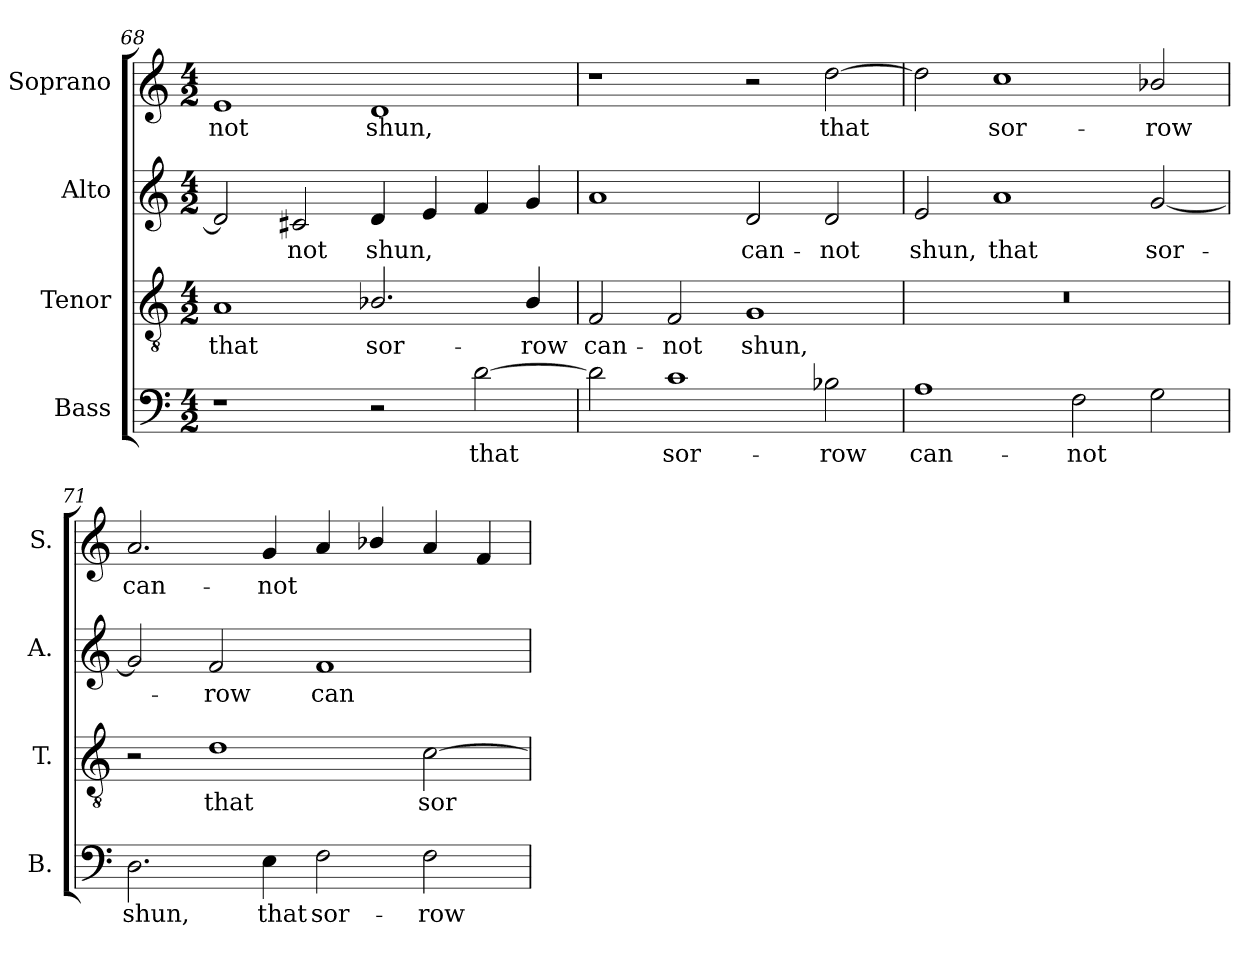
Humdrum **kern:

**kern	**text	**kern	**text	**kern	**text	**kern	**text
*part4	*part4	*part3	*part3	*part2	*part2	*part1	*part1
*staff4	*staff4	*staff3	*staff3	*staff2	*staff2	*staff1	*staff1
*I"Bass	*	*I"Tenor	*	*I"Alto	*	*I"Soprano	*
*I'B.	*	*I'T.	*	*I'A.	*	*I'S.	*
*clefF4	*	*clefGv2	*	*clefG2	*	*clefG2	*
*	*	*ITrd7c12	*	*	*	*	*
*k[]	*	*k[]	*	*k[]	*	*k[]	*
*C:	*	*C:	*	*C:	*	*C:	*
*M4/2	*	*M4/2	*	*M4/2	*	*M4/2	*
=68	=68	=68	=68	=68	=68	=68	=68
!	!	!	!LO:LY:b:color=#000000	!	!	!	!
!	!	!	!	!	!	!	!LO:LY:b:color=#000000
1r	.	1AAi	that	2di/]	.	1ei	-not
!	!	!	!	!	!LO:LY:b:color=#000000	!	!
.	.	.	.	2c#Xi/	-not	.	.
!	!	!	!LO:LY:b:color=#000000	!	!	!	!
!	!	!	!	!	!LO:LY:b:color=#000000	!	!
!	!	!	!	!	!	!	!LO:LY:b:color=#000000
2r	.	2.BB-Xi/	sor-	4di/	shun,	1di	shun,
.	.	.	.	4ei/	.	.	.
!	!LO:LY:b:color=#000000	!	!	!	!	!	!
[2di\	that	.	.	4fi/	.	.	.
!	!	!	!LO:LY:b:color=#000000	!	!	!	!
.	.	4BB-i/	-row	4gi/	.	.	.
!!LO:LB:g=z
=69	=69	=69	=69	=69	=69	=69	=69
!	!	!	!LO:LY:b:color=#000000	!	!	!	!
2di\]	.	2FFi/	can-	1ai	.	1r	.
!	!LO:LY:b:color=#000000	!	!	!	!	!	!
!	!	!	!LO:LY:b:color=#000000	!	!	!	!
1ci	sor-	2FFi/	-not	.	.	.	.
!	!	!	!LO:LY:b:color=#000000	!	!	!	!
!	!	!	!	!	!LO:LY:b:color=#000000	!	!
.	.	1GGi	shun,	2di/	can-	2r	.
!	!LO:LY:b:color=#000000	!	!	!	!	!	!
!	!	!	!	!	!LO:LY:b:color=#000000	!	!
!	!	!	!	!	!	!	!LO:LY:b:color=#000000
2B-i\	-row	.	.	2di/	-not	[2ddi\	that
=70	=70	=70	=70	=70	=70	=70	=70
!	!LO:LY:b:color=#000000	!LO:N:vis=1	!	!	!	!	!
!	!	!	!	!	!LO:LY:b:color=#000000	!	!
1Ai	can-	0r	.	2ei/	shun,	2ddi\]	.
!	!	!	!	!	!LO:LY:b:color=#000000	!	!
!	!	!	!	!	!	!	!LO:LY:b:color=#000000
.	.	.	.	1ai	that	1cci	sor-
!	!LO:LY:b:color=#000000	!	!	!	!	!	!
2Fi\	-not	.	.	.	.	.	.
!	!	!	!	!	!LO:LY:b:color=#000000	!	!
!	!	!	!	!	!	!	!LO:LY:b:color=#000000
2Gi\	.	.	.	[2gi/	sor-	2b-Xi/	-row
=71	=71	=71	=71	=71	=71	=71	=71
!	!LO:LY:b:color=#000000	!	!	!	!	!	!
!	!	!	!	!	!	!	!LO:LY:b:color=#000000
2.Di\	shun,	2r	.	2gi/]	.	2.ai/	can-
!	!	!	!LO:LY:b:color=#000000	!	!	!	!
!	!	!	!	!	!LO:LY:b:color=#000000	!	!
.	.	1Di	that	2fi/	-row	.	.
!	!LO:LY:b:color=#000000	!	!	!	!	!	!
!	!	!	!	!	!	!	!LO:LY:b:color=#000000
4Ei\	that	.	.	.	.	4gi/	-not
!	!LO:LY:b:color=#000000	!	!	!	!	!	!
!	!	!	!	!	!LO:LY:b:color=#000000	!	!
2Fi\	sor-	.	.	1fi	can-	4ai/	.
.	.	.	.	.	.	4b-Xi/	.
!	!LO:LY:b:color=#000000	!	!	!	!	!	!
!	!	!	!LO:LY:b:color=#000000	!	!	!	!
2Fi\	-row	[2Ci\	sor-	.	.	4ai/	.
.	.	.	.	.	.	4fi/	.
=	=	=	=	=	=	=	=
*-	*-	*-	*-	*-	*-	*-	*-
